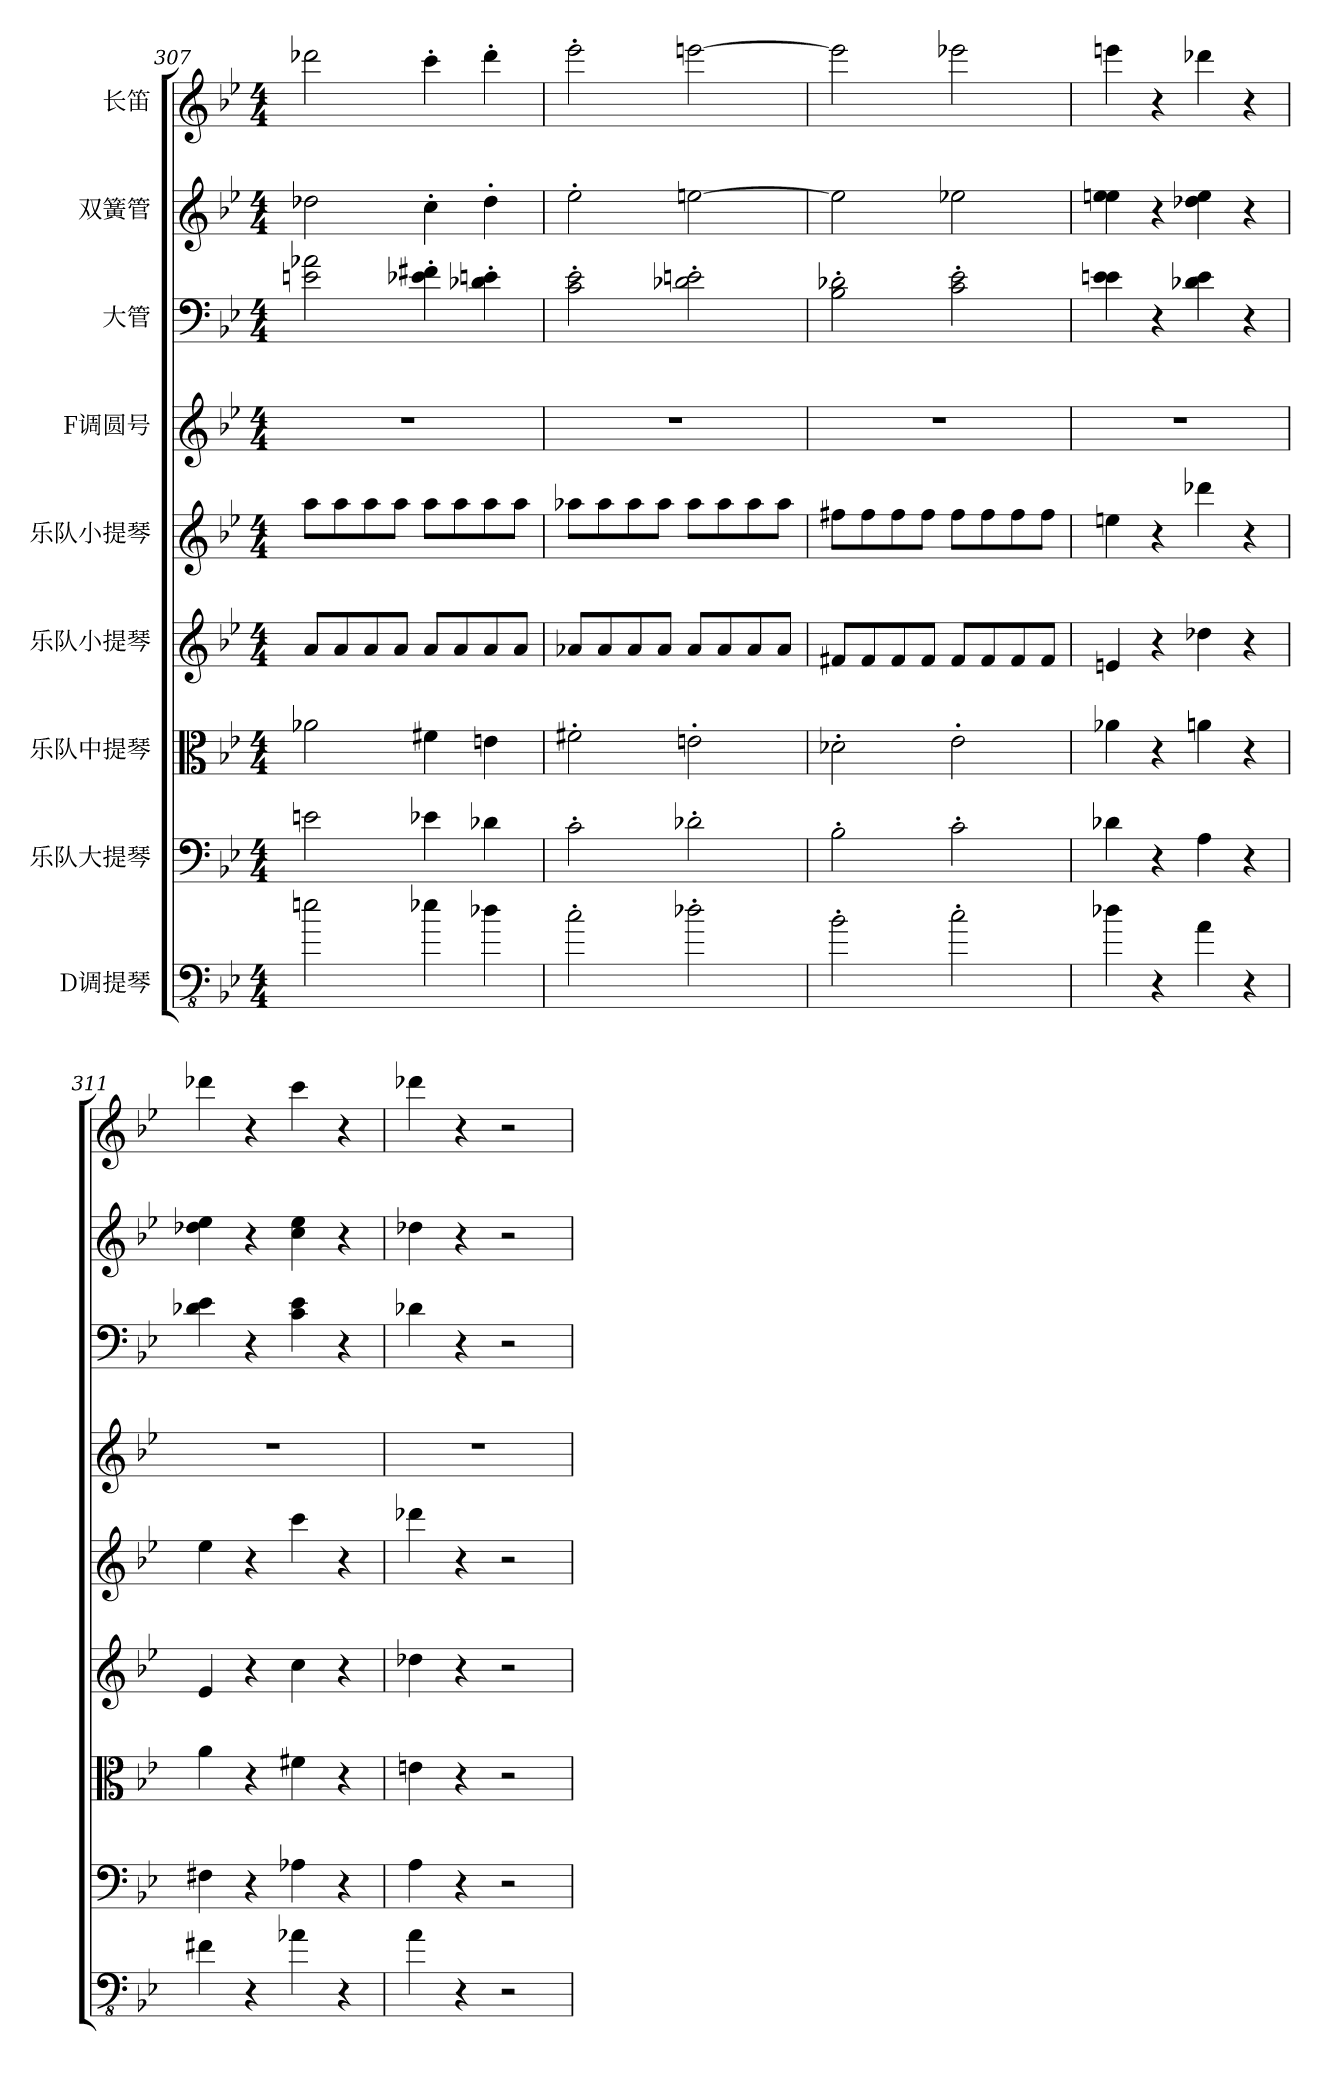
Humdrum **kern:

**kern	**kern	**kern	**kern	**kern	**kern	**kern	**kern	**kern
*part9	*part8	*part7	*part6	*part5	*part4	*part3	*part2	*part1
*staff9	*staff8	*staff7	*staff6	*staff5	*staff4	*staff3	*staff2	*staff1
*I"D调提琴	*I"乐队大提琴	*I"乐队中提琴	*I"乐队小提琴	*I"乐队小提琴	*I"F调圆号	*I"大管	*I"双簧管	*I"长笛
*clefFv4	*clefF4	*clefC3	*clefG2	*clefG2	*clefG2	*clefF4	*clefG2	*clefG2
*ITrd7c12	*	*	*	*	*ITrd4c7	*	*	*
*k[b-e-]	*k[b-e-]	*k[b-e-]	*k[b-e-]	*k[b-e-]	*k[b-e-a-]	*k[b-e-]	*k[b-e-]	*k[b-e-]
*M4/4	*M4/4	*M4/4	*M4/4	*M4/4	*M4/4	*M4/4	*M4/4	*M4/4
=307	=307	=307	=307	=307	=307	=307	=307	=307
2En\	2en\	2a-X\	8a/L	8aa\L	1r	2en\ 2a-X\	2dd-X\	2ddd-X\
.	.	.	8a/	8aa\	.	.	.	.
.	.	.	8a/	8aa\	.	.	.	.
.	.	.	8a/J	8aa\J	.	.	.	.
4E-X\	4e-X\	4f#X\	8a/L	8aa\L	.	4e-X\' 4f#X\'	4cc'\	4ccc'\
.	.	.	8a/	8aa\	.	.	.	.
4D-X\	4d-X\	4en\	8a/	8aa\	.	4d-X\' 4en\'	4dd-'\	4ddd-'\
.	.	.	8a/J	8aa\J	.	.	.	.
=308	=308	=308	=308	=308	=308	=308	=308	=308
2C'\	2c'\	2f#X'\	8a-X/L	8aa-X\L	1r	2c\' 2e-\'	2ee-'\	2eee-'\
.	.	.	8a-/	8aa-\	.	.	.	.
.	.	.	8a-/	8aa-\	.	.	.	.
.	.	.	8a-/J	8aa-\J	.	.	.	.
2D-X'\	2d-X'\	2en'\	8a-/L	8aa-\L	.	2d-X\' 2en\'	[2een\	[2eeen\
.	.	.	8a-/	8aa-\	.	.	.	.
.	.	.	8a-/	8aa-\	.	.	.	.
.	.	.	8a-/J	8aa-\J	.	.	.	.
!!LO:PB:g=z
=309	=309	=309	=309	=309	=309	=309	=309	=309
2BB-'\	2B-'\	2d-X'\	8f#X/L	8ff#X\L	1r	2B-\' 2d-X\'	2ee\]	2eee\]
.	.	.	8f#/	8ff#\	.	.	.	.
.	.	.	8f#/	8ff#\	.	.	.	.
.	.	.	8f#/J	8ff#\J	.	.	.	.
2C'\	2c'\	2e-'\	8f#/L	8ff#\L	.	2c\' 2e-\'	2ee-X\	2eee-X\
.	.	.	8f#/	8ff#\	.	.	.	.
.	.	.	8f#/	8ff#\	.	.	.	.
.	.	.	8f#/J	8ff#\J	.	.	.	.
=310	=310	=310	=310	=310	=310	=310	=310	=310
*	*	*	*	*	*	*	*	*MM269
4D-X\	4d-X\	4a-X\	4en/	4een\	1r	4e-\ 4en\	4ee-\ 4een\	4eeen\
4r	4r	4r	4r	4r	.	4r	4r	4r
*	*	*	*	*	*	*	*	*MM263
4AA\	4A\	4an\	4dd-X\	4ddd-X\	.	4d-X\ 4e\	4dd-X\ 4ee\	4ddd-X\
4r	4r	4r	4r	4r	.	4r	4r	4r
=311	=311	=311	=311	=311	=311	=311	=311	=311
*	*	*	*	*	*	*	*	*MM259
4FF#X\	4F#X\	4a\	4e-/	4ee-\	1r	4d-X\ 4e-\	4dd-X\ 4ee-\	4ddd-X\
4r	4r	4r	4r	4r	.	4r	4r	4r
*	*	*	*	*	*	*	*	*MM253
4AA-X\	4A-X\	4f#X\	4cc\	4ccc\	.	4c\ 4e-\	4cc\ 4ee-\	4ccc\
4r	4r	4r	4r	4r	.	4r	4r	4r
=312	=312	=312	=312	=312	=312	=312	=312	=312
*	*	*	*	*	*	*	*	*MM236
4AA\	4A\	4en\	4dd-X\	4ddd-X\	1r	4d-X\	4dd-X\	4ddd-X\
4r	4r	4r	4r	4r	.	4r	4r	4r
2r	2r	2r	2r	2r	.	2r	2r	2r
=	=	=	=	=	=	=	=	=
*-	*-	*-	*-	*-	*-	*-	*-	*-
